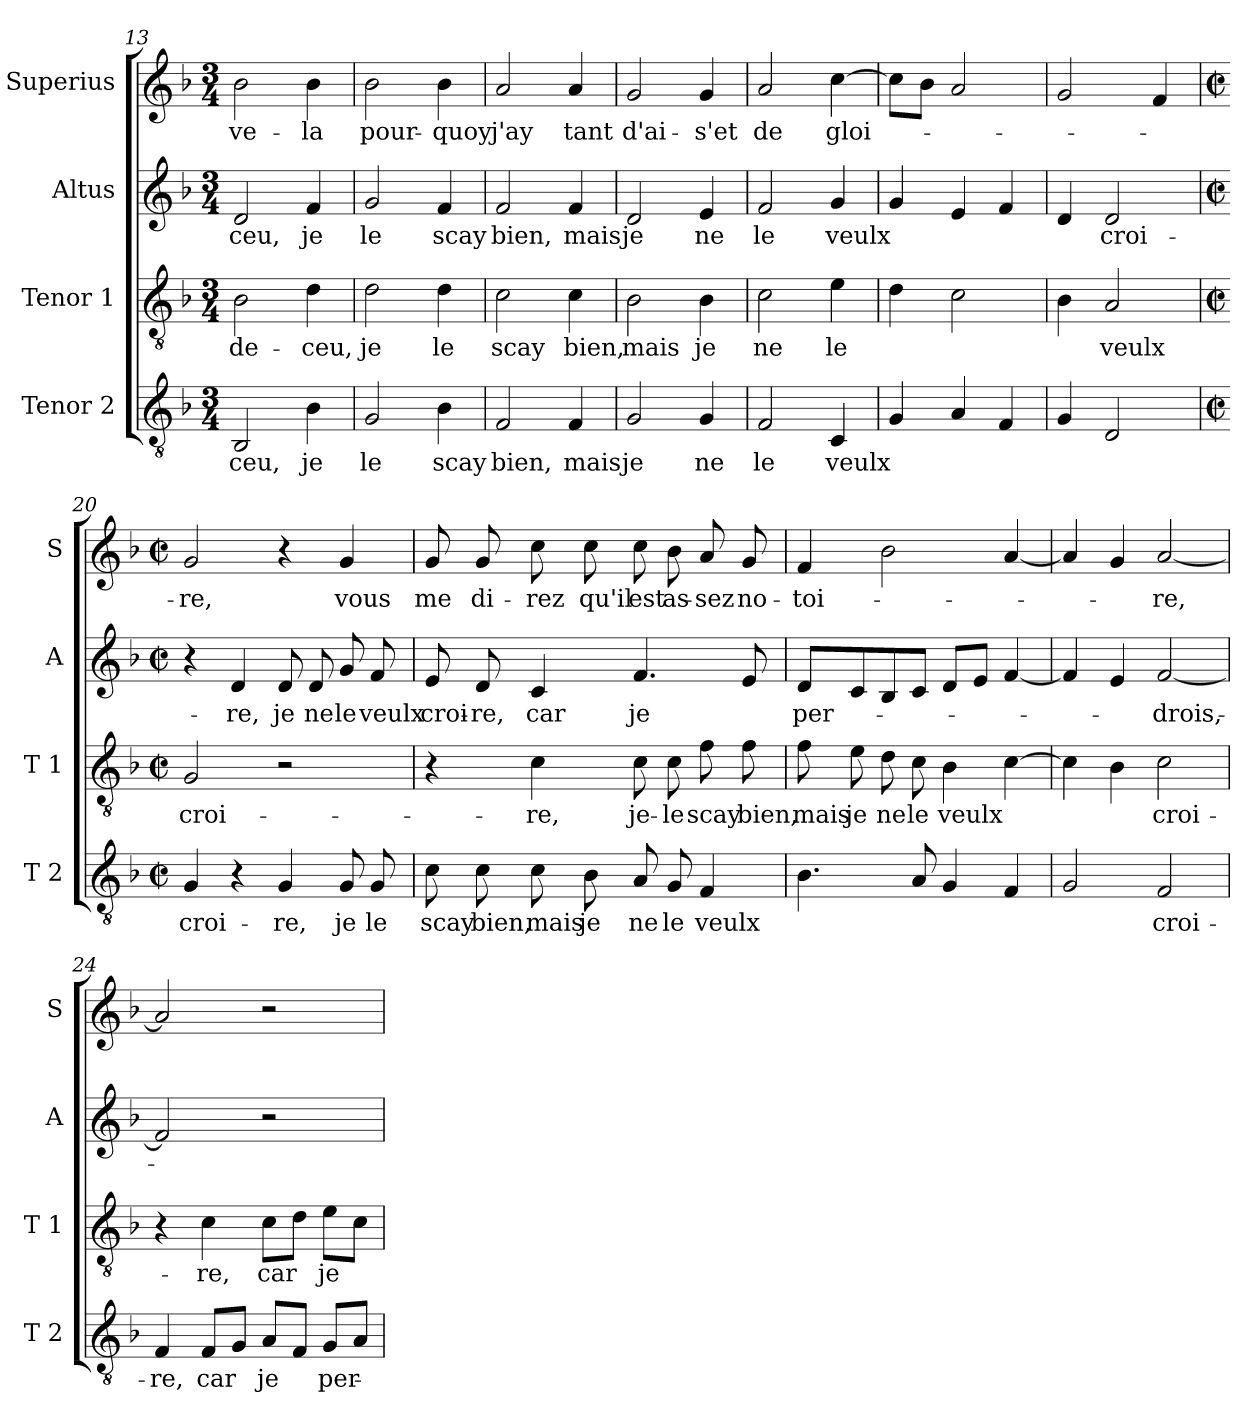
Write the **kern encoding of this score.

**kern	**text	**kern	**text	**kern	**text	**kern	**text
*part4	*part4	*part3	*part3	*part2	*part2	*part1	*part1
*staff4	*staff4	*staff3	*staff3	*staff2	*staff2	*staff1	*staff1
*I"Tenor 2	*	*I"Tenor 1	*	*I"Altus	*	*I"Superius	*
*I'T 2	*	*I'T 1	*	*I'A	*	*I'S	*
!!LO:PB:g=z
*clefGv2	*	*clefGv2	*	*clefG2	*	*clefG2	*
*k[b-]	*	*k[b-]	*	*k[b-]	*	*k[b-]	*
*F:	*	*F:	*	*F:	*	*F:	*
*M3/4	*	*M3/4	*	*M3/4	*	*M3/4	*
=13	=13	=13	=13	=13	=13	=13	=13
2BB-/	-ceu,	2B-\	de-	2d/	-ceu,	2b-\	ve-
4B-\	je	4d\	-ceu,	4f/	je	4b-\	-la
=14	=14	=14	=14	=14	=14	=14	=14
2G/	le	2d\	je	2g/	le	2b-\	pour-
4B-\	scay	4d\	le	4f/	scay	4b-\	-quoy
=15	=15	=15	=15	=15	=15	=15	=15
2F/	bien,	2c\	scay	2f/	bien,	2a/	j'ay
4F/	mais	4c\	bien,	4f/	mais	4a/	tant
=16	=16	=16	=16	=16	=16	=16	=16
2G/	je	2B-\	mais	2d/	je	2g/	d'ai-
4G/	ne	4B-\	je	4e/	ne	4g/	-s'et
=17	=17	=17	=17	=17	=17	=17	=17
2F/	le	2c\	ne	2f/	le	2a/	de
4C/	veulx	4e\	le	4g/	veulx	[4cc\	gloi-
=18	=18	=18	=18	=18	=18	=18	=18
4G/	.	4d\	.	4g/	.	8cc\L]	.
.	.	.	.	.	.	8b-\J	.
4A/	.	2c\	.	4e/	.	2a/	.
4F/	.	.	.	4f/	.	.	.
=19	=19	=19	=19	=19	=19	=19	=19
4G/	.	4B-\	.	4d/	.	2g/	.
2D/	.	2A/	veulx	2d/	croi-	.	.
.	.	.	.	.	.	4f/	.
!!LO:LB:g=z
=20	=20	=20	=20	=20	=20	=20	=20
*M2/2	*	*M2/2	*	*M2/2	*	*M2/2	*
*met(c|)	*	*met(c|)	*	*met(c|)	*	*met(c|)	*
4G/	croi-	2G/	croi-	4r	.	2g/	-re,
4r	.	.	.	4d/	-re,	.	.
4G/	-re,	2r	.	8d/	je	4r	.
.	.	.	.	8d/	ne	.	.
8G/	je	.	.	8g/	le	4g/	vous
8G/	le	.	.	8f/	veulx	.	.
=21	=21	=21	=21	=21	=21	=21	=21
8c\	scay	4r	.	8e/	croi-	8g/	me
8c\	bien,	.	.	8d/	-re,	8g/	di-
8c\	mais	4c\	-re,	4c/	car	8cc\	-rez
8B-\	je	.	.	.	.	8cc\	qu'il
8A/	ne	8c\	je-	4.f/	je	8cc\	est
8G/	le	8c\	-le	.	.	8b-\	as-
4F/	veulx	8f\	scay	.	.	8a/	-sez
.	.	8f\	bien,	8e/	.	8g/	no-
=22	=22	=22	=22	=22	=22	=22	=22
4.B-\	.	8f\	mais	8d/L	per-	4f/	-toi-
.	.	8e\	je	8c/	.	.	.
.	.	8d\	ne	8B-/	.	2b-\	.
8A/	.	8c\	le	8c/J	.	.	.
4G/	.	4B-\	veulx	8d/L	.	.	.
.	.	.	.	8e/J	.	.	.
4F/	.	[4c\	.	[4f/	.	[4a/	.
=23	=23	=23	=23	=23	=23	=23	=23
2G/	.	4c\]	.	4f/]	.	4a/]	.
.	.	4B-\	.	4e/	.	4g/	.
2F/	croi-	2c\	croi-	[2f/	-drois,-	[2a/	-re,
!!LO:LB:g=z
=24	=24	=24	=24	=24	=24	=24	=24
4F/	-re,	4r	.	2f/]	.	2a/]	.
8F/L	car	4c\	-re,	.	.	.	.
8G/J	.	.	.	.	.	.	.
8A/L	je	8c\L	car	2r	.	2r	.
8F/J	.	8d\J	.	.	.	.	.
8G/L	per-	8e\L	je	.	.	.	.
8A/J	.	8c\J	.	.	.	.	.
=	=	=	=	=	=	=	=
*-	*-	*-	*-	*-	*-	*-	*-
